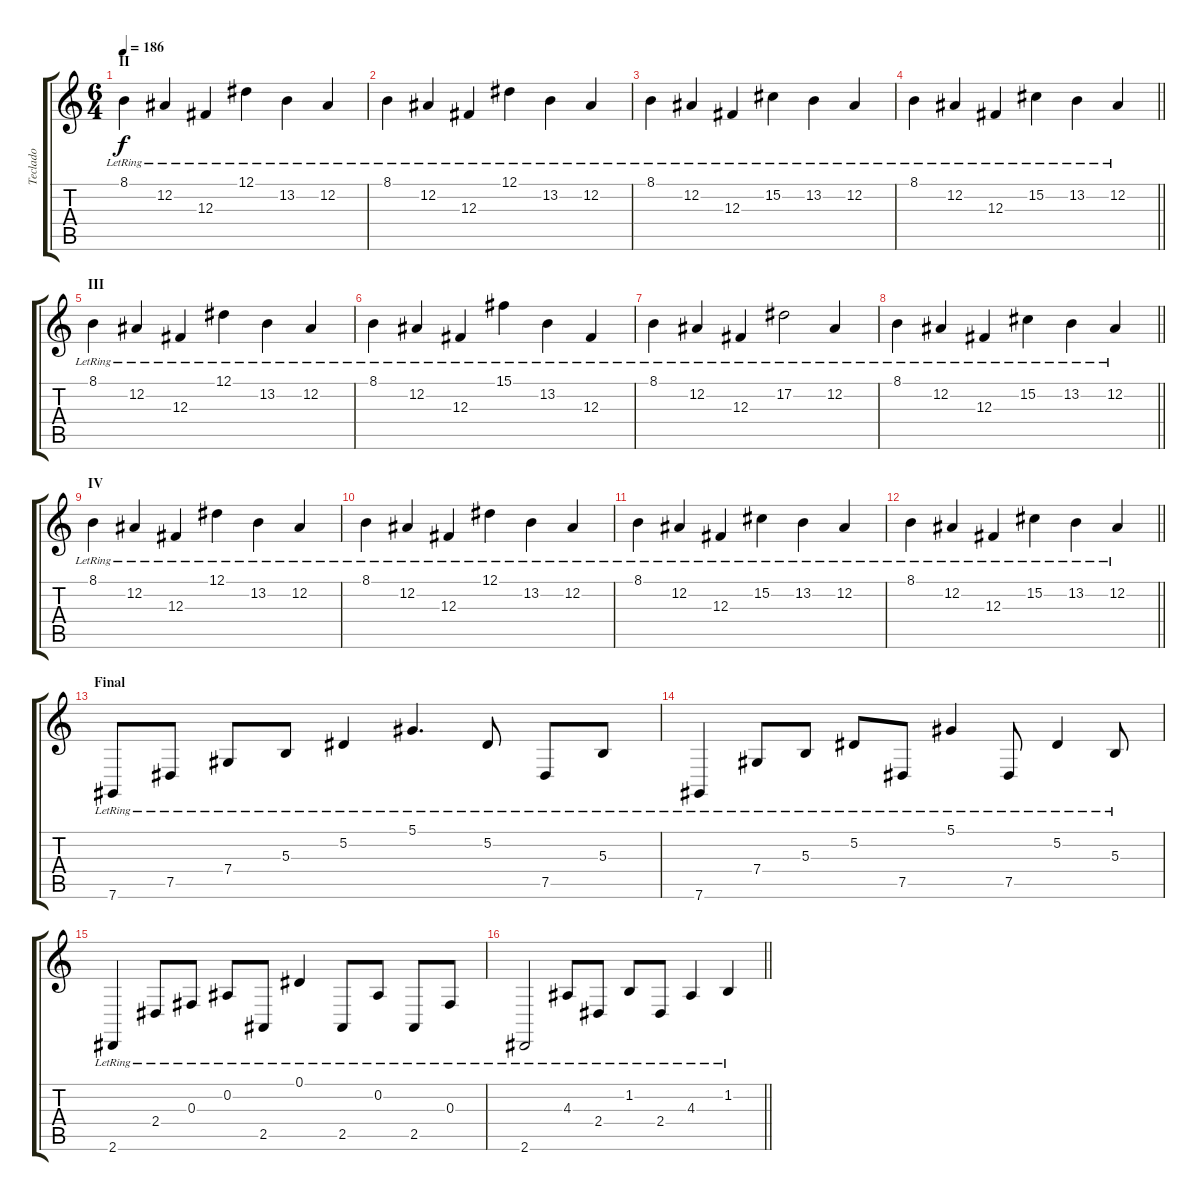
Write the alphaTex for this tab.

\track ("Teclado" "Teclado") {instrument acousticgrandpiano}
\staff {score tabs}
\tuning (Eb4 Bb3 Gb3 Db3 Ab2 Db2) {hide}
\ts (6 4)
\section ("" "II")
\tempo 186
\clef g2
\ks c
8.1{lr}.4{dy f} 12.2{lr}.4 12.3{lr}.4 12.1{lr}.4 13.2{lr}.4 12.2{lr}.4 |
8.1{lr}.4 12.2{lr}.4 12.3{lr}.4 12.1{lr}.4 13.2{lr}.4 12.2{lr}.4 |
8.1{lr}.4 12.2{lr}.4 12.3{lr}.4 15.2{lr}.4 13.2{lr}.4 12.2{lr}.4 |
\barLineRight lightlight
8.1{lr}.4 12.2{lr}.4 12.3{lr}.4 15.2{lr}.4 13.2{lr}.4 12.2{lr}.4 |
\section ("" "III")
8.1{lr}.4 12.2{lr}.4 12.3{lr}.4 12.1{lr}.4 13.2{lr}.4 12.2{lr}.4 |
8.1{lr}.4 12.2{lr}.4 12.3{lr}.4 15.1{lr}.4 13.2{lr}.4 12.3{lr}.4 |
8.1{lr}.4 12.2{lr}.4 12.3{lr}.4 17.2{lr}.2 12.2{lr}.4 |
\barLineRight lightlight
8.1{lr}.4 12.2{lr}.4 12.3{lr}.4 15.2{lr}.4 13.2{lr}.4 12.2{lr}.4 |
\section ("" "IV")
8.1{lr}.4 12.2{lr}.4 12.3{lr}.4 12.1{lr}.4 13.2{lr}.4 12.2{lr}.4 |
8.1{lr}.4 12.2{lr}.4 12.3{lr}.4 12.1{lr}.4 13.2{lr}.4 12.2{lr}.4 |
8.1{lr}.4 12.2{lr}.4 12.3{lr}.4 15.2{lr}.4 13.2{lr}.4 12.2{lr}.4 |
\barLineRight lightlight
8.1{lr}.4 12.2{lr}.4 12.3{lr}.4 15.2{lr}.4 13.2{lr}.4 12.2{lr}.4 |
\section ("" "Final")
7.6{lr}.8 7.5{lr}.8 7.4{lr}.8 5.3{lr}.8 5.2{lr}.4 5.1{lr}.4{d} 5.2{lr}.8 7.5{lr}.8 5.3{lr}.8 |
7.6{lr}.4 7.4{lr}.8 5.3{lr}.8 5.2{lr}.8 7.5{lr}.8 5.1{lr}.4 7.5{lr}.8 5.2{lr}.4 5.3{lr}.8 |
2.6{lr}.4 2.4{lr}.8 0.3{lr}.8 0.2{lr}.8 2.5{lr}.8 0.1{lr}.4 2.5{lr}.8 0.2{lr}.8 2.5{lr}.8 0.3{lr}.8 |
\barLineRight lightlight
2.6{lr}.2 4.3{lr}.8 2.4{lr}.8 1.2{lr}.8 2.4{lr}.8 4.3{lr}.4 1.2{lr}.4
